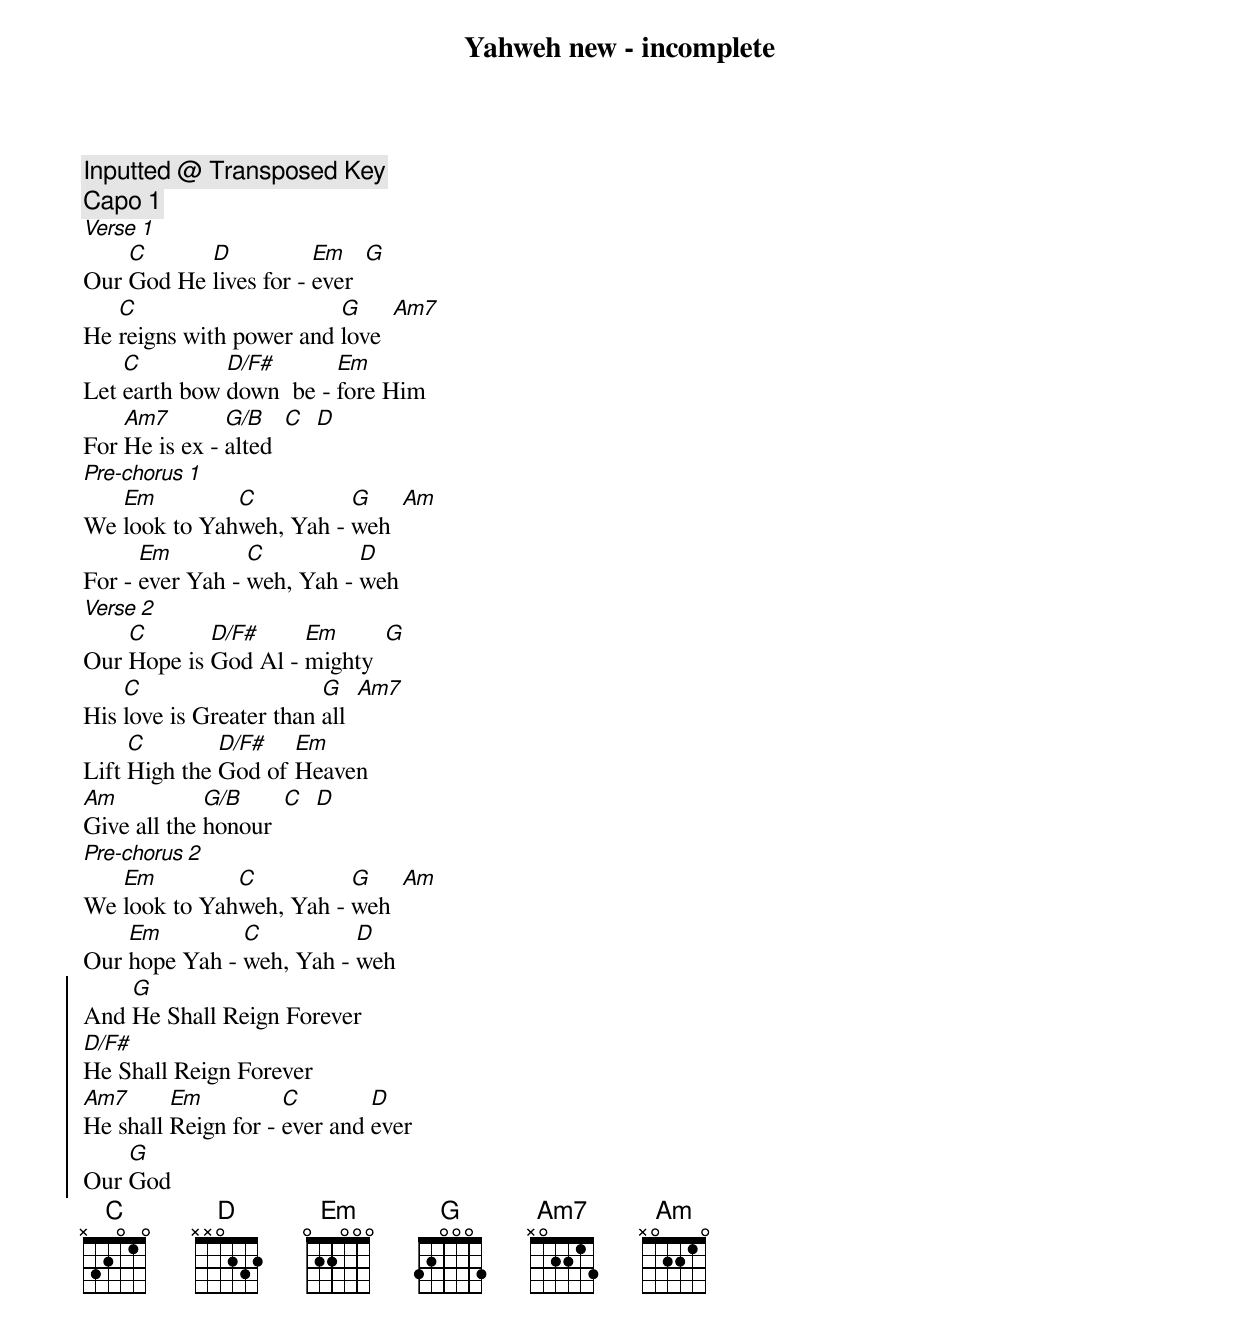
{title: Yahweh new - incomplete}

{comment:Inputted @ Transposed Key}
{comment:Capo 1}
[Verse 1]
Our [C]God He [D]lives for - [Em]ever[ ][G]
He [C]reigns with power and [G]love[ ][Am7]
Let [C]earth bow [D/F#]down  be - [Em]fore Him
For [Am7]He is ex - [G/B]alted[ ][C][ ][D]
[Pre-chorus 1]
We [Em]look to Yah[C]weh, Yah - [G]weh[ ][Am]
For - [Em]ever Yah - [C]weh, Yah - [D]weh
[Verse 2]
Our [C]Hope is [D/F#]God Al - [Em]mighty[ ][G]
His [C]love is Greater than [G]all[ ][Am7]
Lift [C]High the [D/F#]God of [Em]Heaven
[Am]Give all the [G/B]honour[ ][C][ ][D]
[Pre-chorus 2]
We [Em]look to Yah[C]weh, Yah - [G]weh[ ][Am]
Our [Em]hope Yah - [C]weh, Yah - [D]weh
{soc}
And [G]He Shall Reign Forever
[D/F#]He Shall Reign Forever
[Am7]He shall [Em]Reign for - [C]ever and [D]ever
Our [G]God
{eoc}
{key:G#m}
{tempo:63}
